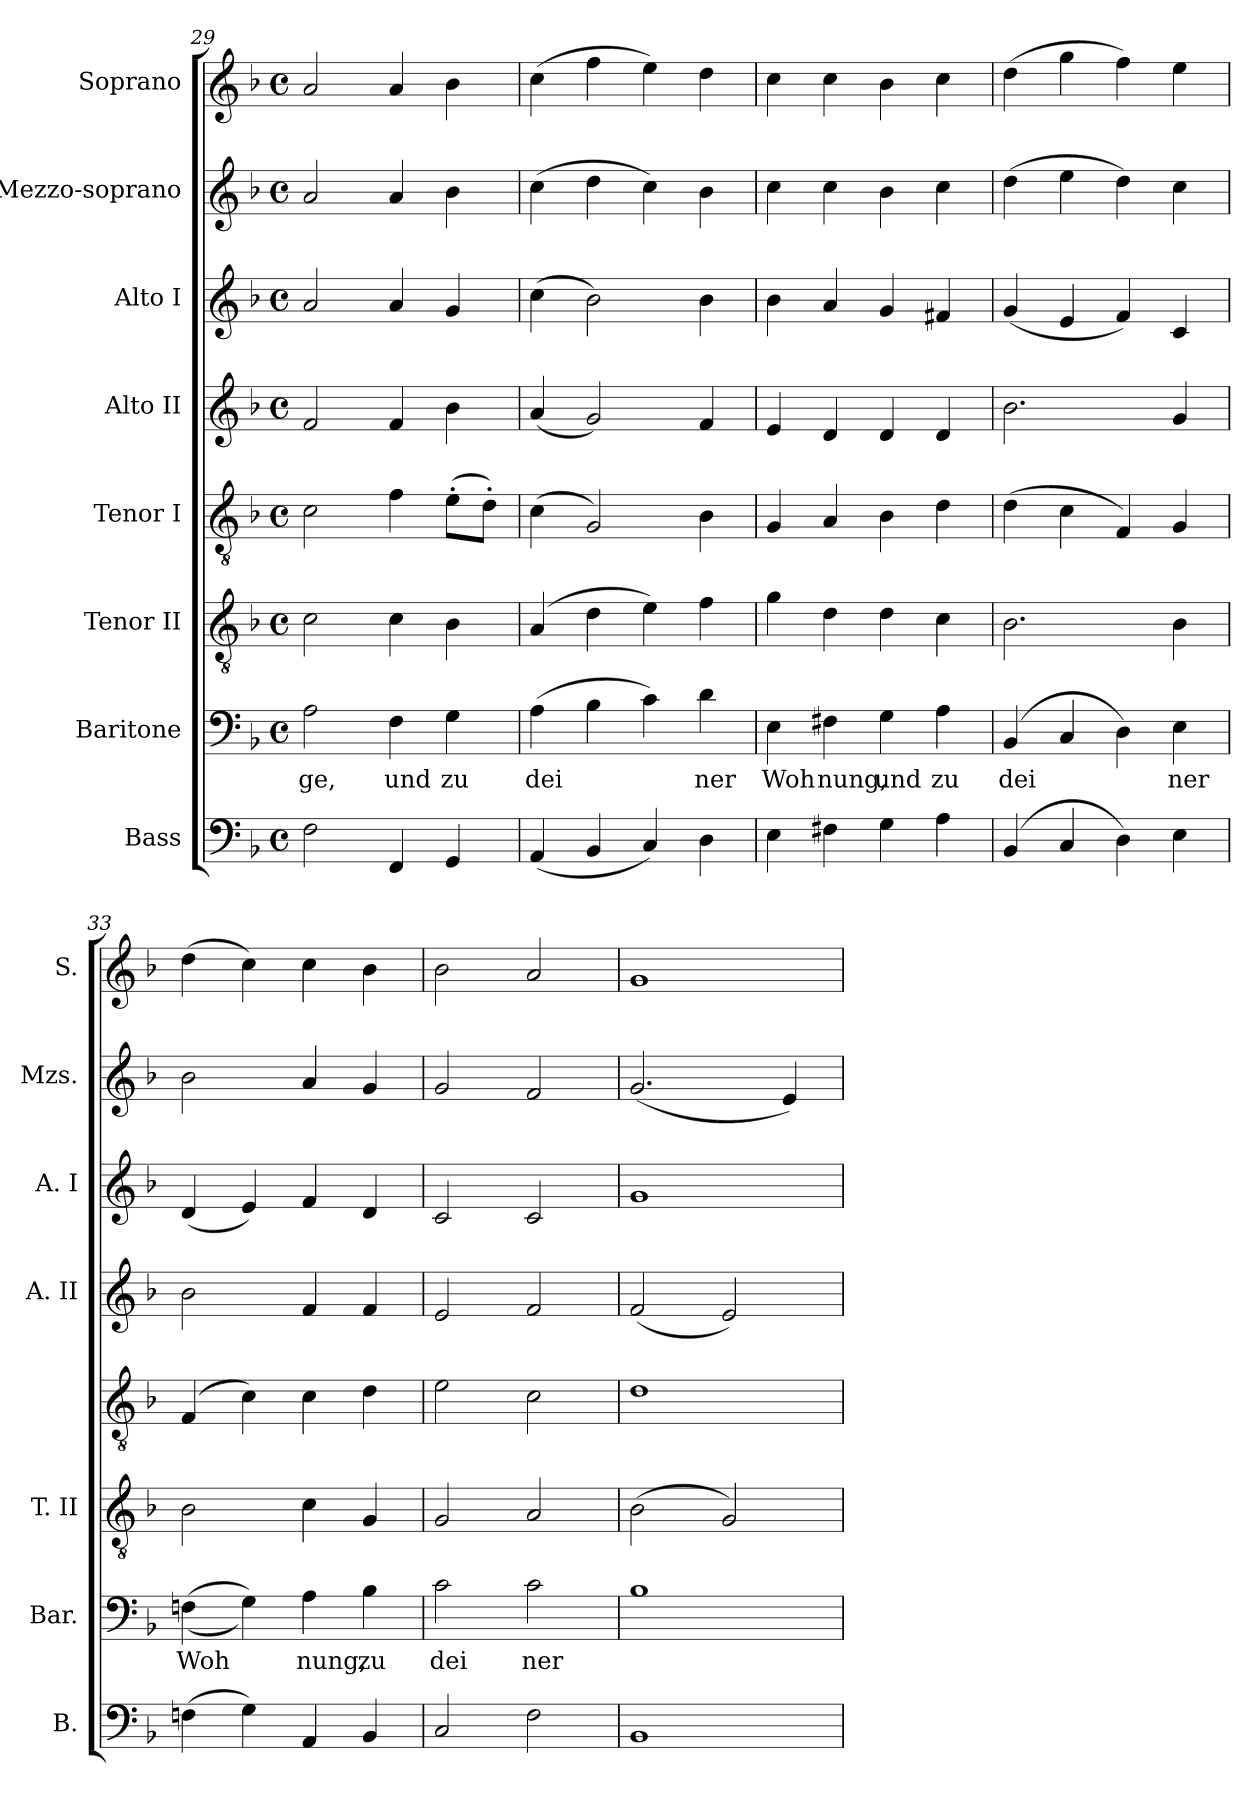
**kern	**kern	**text	**kern	**kern	**kern	**kern	**kern	**kern
*part8	*part7	*part7	*part6	*part5	*part4	*part3	*part2	*part1
*staff8	*staff7	*staff7	*staff6	*staff5	*staff4	*staff3	*staff2	*staff1
*I"Bass	*I"Baritone	*	*I"Tenor II	*I"Tenor I	*I"Alto II	*I"Alto I	*I"Mezzo-soprano	*I"Soprano
*I'B.	*I'Bar.	*	*I'T. II	*	*I'A. II	*I'A. I	*I'Mzs.	*I'S.
!!LO:PB:g=z
*clefF4	*clefF4	*	*clefGv2	*clefGv2	*clefG2	*clefG2	*clefG2	*clefG2
*k[b-]	*k[b-]	*	*k[b-]	*k[b-]	*k[b-]	*k[b-]	*k[b-]	*k[b-]
*M4/4	*M4/4	*	*M4/4	*M4/4	*M4/4	*M4/4	*M4/4	*M4/4
*met(c)	*met(c)	*	*met(c)	*met(c)	*met(c)	*met(c)	*met(c)	*met(c)
=29	=29	=29	=29	=29	=29	=29	=29	=29
2F\	2A\	ge,	2c\	2c\	2f/	2a/	2a/	2a/
4FF/	4F\	und	4c\	4f\	4f/	4a/	4a/	4a/
4GG/	4G\	zu	4B-\	(8e'\L	4b-\	4g/	4b-\	4b-\
.	.	.	.	8d'\J)	.	.	.	.
=30	=30	=30	=30	=30	=30	=30	=30	=30
(4AA/	(4A\	dei	(4A/	(4c\	(4a/	(4cc\	(4cc\	(4cc\
4BB-/	4B-\	.	4d\	2G/)	2g/)	2b-\)	4dd\	4ff\
4C/)	4c\)	.	4e\)	.	.	.	4cc\)	4ee\)
4D\	4d\	ner	4f\	4B-\	4f/	4b-\	4b-\	4dd\
=31	=31	=31	=31	=31	=31	=31	=31	=31
4E\	4E\	Woh	4g\	4G/	4e/	4b-\	4cc\	4cc\
4F#X\	4F#X\	nung,	4d\	4A/	4d/	4a/	4cc\	4cc\
4G\	4G\	und	4d\	4B-\	4d/	4g/	4b-\	4b-\
4A\	4A\	zu	4c\	4d\	4d/	4f#X/	4cc\	4cc\
=32	=32	=32	=32	=32	=32	=32	=32	=32
(4BB-/	(4BB-/	dei	2.B-\	(4d\	2.b-\	(4g/	(4dd\	(4dd\
4C/	4C/	.	.	4c\	.	4e/	4ee\	4gg\
4D\)	4D\)	.	.	4F/)	.	4f/)	4dd\)	4ff\)
4E\	4E\	ner	4B-\	4G/	4g/	4c/	4cc\	4ee\
=33	=33	=33	=33	=33	=33	=33	=33	=33
(4Fn\	((4Fn\	Woh	2B-\	(4F/	2b-\	(4d/	2b-\	(4dd\
4G\)	4G\))	.	.	4c\)	.	4e/)	.	4cc\)
4AA/	4A\	nung,	4c\	4c\	4f/	4f/	4a/	4cc\
4BB-/	4B-\	zu	4G/	4d\	4f/	4d/	4g/	4b-\
=34	=34	=34	=34	=34	=34	=34	=34	=34
2C/	2c\	dei	2G/	2e\	2e/	2c/	2g/	2b-\
2F\	2c\	ner	2A/	2c\	2f/	2c/	2f/	2a/
!!LO:PB:g=z
=35	=35	=35	=35	=35	=35	=35	=35	=35
1BB-	1B-	.	(2B-\	1d	(2f/	1g	(2.g/	1g
.	.	.	2G/)	.	2e/)	.	.	.
.	.	.	.	.	.	.	4e/)	.
=	=	=	=	=	=	=	=	=
*-	*-	*-	*-	*-	*-	*-	*-	*-
